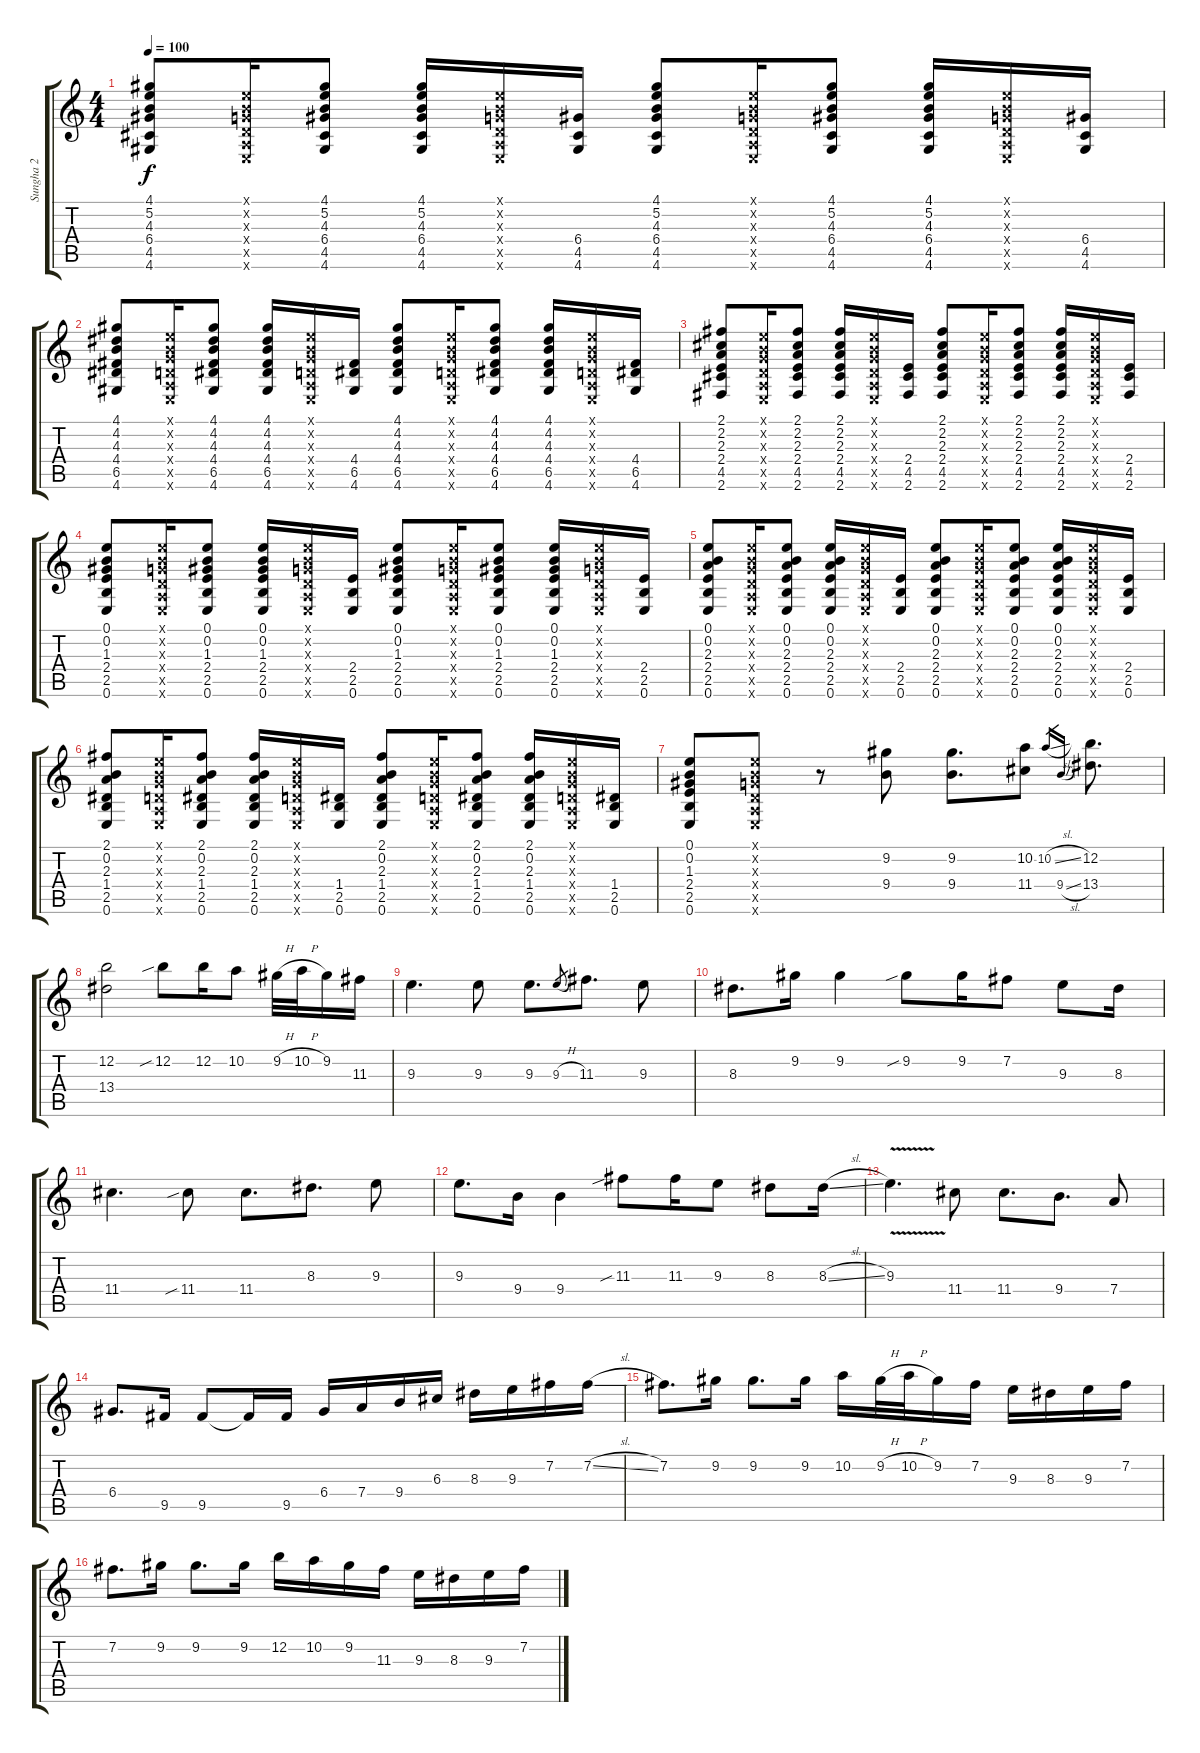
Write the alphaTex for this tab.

\track ("Sungha 2" "Sungha 2") {instrument acousticguitarsteel}
\staff {score tabs}
\tuning (E4 B3 G3 D3 A2 E2) {hide}
\ts (4 4)
\tempo 100
\clef g2
\ks c
(4.1 5.2 4.3 6.4 4.5 4.6).8{dy f} (0.1{x} 0.2{x} 0.3{x} 0.4{x} 0.5{x} 0.6{x}).16 (4.1 5.2 4.3 6.4 4.5 4.6).8 (4.1 5.2 4.3 6.4 4.5 4.6).16 (0.1{x} 0.2{x} 0.3{x} 0.4{x} 0.5{x} 0.6{x}).16 (6.4 4.5 4.6).16 (4.1 5.2 4.3 6.4 4.5 4.6).8 (0.1{x} 0.2{x} 0.3{x} 0.4{x} 0.5{x} 0.6{x}).16 (4.1 5.2 4.3 6.4 4.5 4.6).8 (4.1 5.2 4.3 6.4 4.5 4.6).16 (0.1{x} 0.2{x} 0.3{x} 0.4{x} 0.5{x} 0.6{x}).16 (6.4 4.5 4.6).16 |
(4.1 4.2 4.3 4.4 6.5 4.6).8 (0.1{x} 0.2{x} 0.3{x} 0.4{x} 0.5{x} 0.6{x}).16 (4.1 4.2 4.3 4.4 6.5 4.6).8 (4.1 4.2 4.3 4.4 6.5 4.6).16 (0.1{x} 0.2{x} 0.3{x} 0.4{x} 0.5{x} 0.6{x}).16 (4.4 6.5 4.6).16 (4.1 4.2 4.3 4.4 6.5 4.6).8 (0.1{x} 0.2{x} 0.3{x} 0.4{x} 0.5{x} 0.6{x}).16 (4.1 4.2 4.3 4.4 6.5 4.6).8 (4.1 4.2 4.3 4.4 6.5 4.6).16 (0.1{x} 0.2{x} 0.3{x} 0.4{x} 0.5{x} 0.6{x}).16 (4.4 6.5 4.6).16 |
(2.1 2.2 2.3 2.4 4.5 2.6).8 (0.1{x} 0.2{x} 0.3{x} 0.4{x} 0.5{x} 0.6{x}).16 (2.1 2.2 2.3 2.4 4.5 2.6).8 (2.1 2.2 2.3 2.4 4.5 2.6).16 (0.1{x} 0.2{x} 0.3{x} 0.4{x} 0.5{x} 0.6{x}).16 (2.4 4.5 2.6).16 (2.1 2.2 2.3 2.4 4.5 2.6).8 (0.1{x} 0.2{x} 0.3{x} 0.4{x} 0.5{x} 0.6{x}).16 (2.1 2.2 2.3 2.4 4.5 2.6).8 (2.1 2.2 2.3 2.4 4.5 2.6).16 (0.1{x} 0.2{x} 0.3{x} 0.4{x} 0.5{x} 0.6{x}).16 (2.4 4.5 2.6).16 |
(0.1 0.2 1.3 2.4 2.5 0.6).8 (0.1{x} 0.2{x} 0.3{x} 0.4{x} 0.5{x} 0.6{x}).16 (0.1 0.2 1.3 2.4 2.5 0.6).8 (0.1 0.2 1.3 2.4 2.5 0.6).16 (0.1{x} 0.2{x} 0.3{x} 0.4{x} 0.5{x} 0.6{x}).16 (2.4 2.5 0.6).16 (0.1 0.2 1.3 2.4 2.5 0.6).8 (0.1{x} 0.2{x} 0.3{x} 0.4{x} 0.5{x} 0.6{x}).16 (0.1 0.2 1.3 2.4 2.5 0.6).8 (0.1 0.2 1.3 2.4 2.5 0.6).16 (0.1{x} 0.2{x} 0.3{x} 0.4{x} 0.5{x} 0.6{x}).16 (2.4 2.5 0.6).16 |
(0.1 0.2 2.3 2.4 2.5 0.6).8 (0.1{x} 0.2{x} 0.3{x} 0.4{x} 0.5{x} 0.6{x}).16 (0.1 0.2 2.3 2.4 2.5 0.6).8 (0.1 0.2 2.3 2.4 2.5 0.6).16 (0.1{x} 0.2{x} 0.3{x} 0.4{x} 0.5{x} 0.6{x}).16 (2.4 2.5 0.6).16 (0.1 0.2 2.3 2.4 2.5 0.6).8 (0.1{x} 0.2{x} 0.3{x} 0.4{x} 0.5{x} 0.6{x}).16 (0.1 0.2 2.3 2.4 2.5 0.6).8 (0.1 0.2 2.3 2.4 2.5 0.6).16 (0.1{x} 0.2{x} 0.3{x} 0.4{x} 0.5{x} 0.6{x}).16 (2.4 2.5 0.6).16 |
(2.1 0.2 2.3 1.4 2.5 0.6).8 (0.1{x} 0.2{x} 0.3{x} 0.4{x} 0.5{x} 0.6{x}).16 (2.1 0.2 2.3 1.4 2.5 0.6).8 (2.1 0.2 2.3 1.4 2.5 0.6).16 (0.1{x} 0.2{x} 0.3{x} 0.4{x} 0.5{x} 0.6{x}).16 (1.4 2.5 0.6).16 (2.1 0.2 2.3 1.4 2.5 0.6).8 (0.1{x} 0.2{x} 0.3{x} 0.4{x} 0.5{x} 0.6{x}).16 (2.1 0.2 2.3 1.4 2.5 0.6).8 (2.1 0.2 2.3 1.4 2.5 0.6).16 (0.1{x} 0.2{x} 0.3{x} 0.4{x} 0.5{x} 0.6{x}).16 (1.4 2.5 0.6).16 |
(0.1 0.2 1.3 2.4 2.5 0.6).8 (0.1{x} 0.2{x} 0.3{x} 0.4{x} 0.5{x} 0.6{x}).8 r.8 (9.2 9.4).8 (9.2 9.4).8{d} (10.2 11.4).8 10.2{sl}.16{gr} 9.4{sl}.16{gr} (12.2 13.4).8{d} |
(12.2 13.4).2 12.2{sib}.8 12.2.16 10.2.8 9.2{h}.32 10.2{h}.32 9.2.16 11.3.16 |
9.3.4{d} 9.3.8 9.3.8{d} 9.3{h}.8{gr} 11.3.8{d} 9.3.8 |
8.3.8{d} 9.2.16 9.2.4 9.2{sib}.8 9.2.16 7.2.8 9.3.8 8.3.16 |
11.4.4{d} 11.4{sib}.8 11.4.8{d} 8.3.8{d} 9.3.8 |
9.3.8{d} 9.4.16 9.4.4 11.3{sib}.8 11.3.16 9.3.8 8.3.8 8.3{sl}.16 |
9.3{v}.4{d} 11.4.8 11.4.8{d} 9.4.8{d} 7.4.8 |
6.4.8{d} 9.5.16 9.5.8 9.5{t}.16 9.5.16 6.4.16 7.4.16 9.4.16 6.3.16 8.3.16 9.3.16 7.2.16 7.2{sl}.16 |
7.2.8{d} 9.2.16 9.2.8{d} 9.2.16 10.2.16 9.2{h}.32 10.2{h}.32 9.2.16 7.2.16 9.3.16 8.3.16 9.3.16 7.2.16 |
7.2.8{d} 9.2.16 9.2.8{d} 9.2.16 12.2.16 10.2.16 9.2.16 11.3.16 9.3.16 8.3.16 9.3.16 7.2.16
